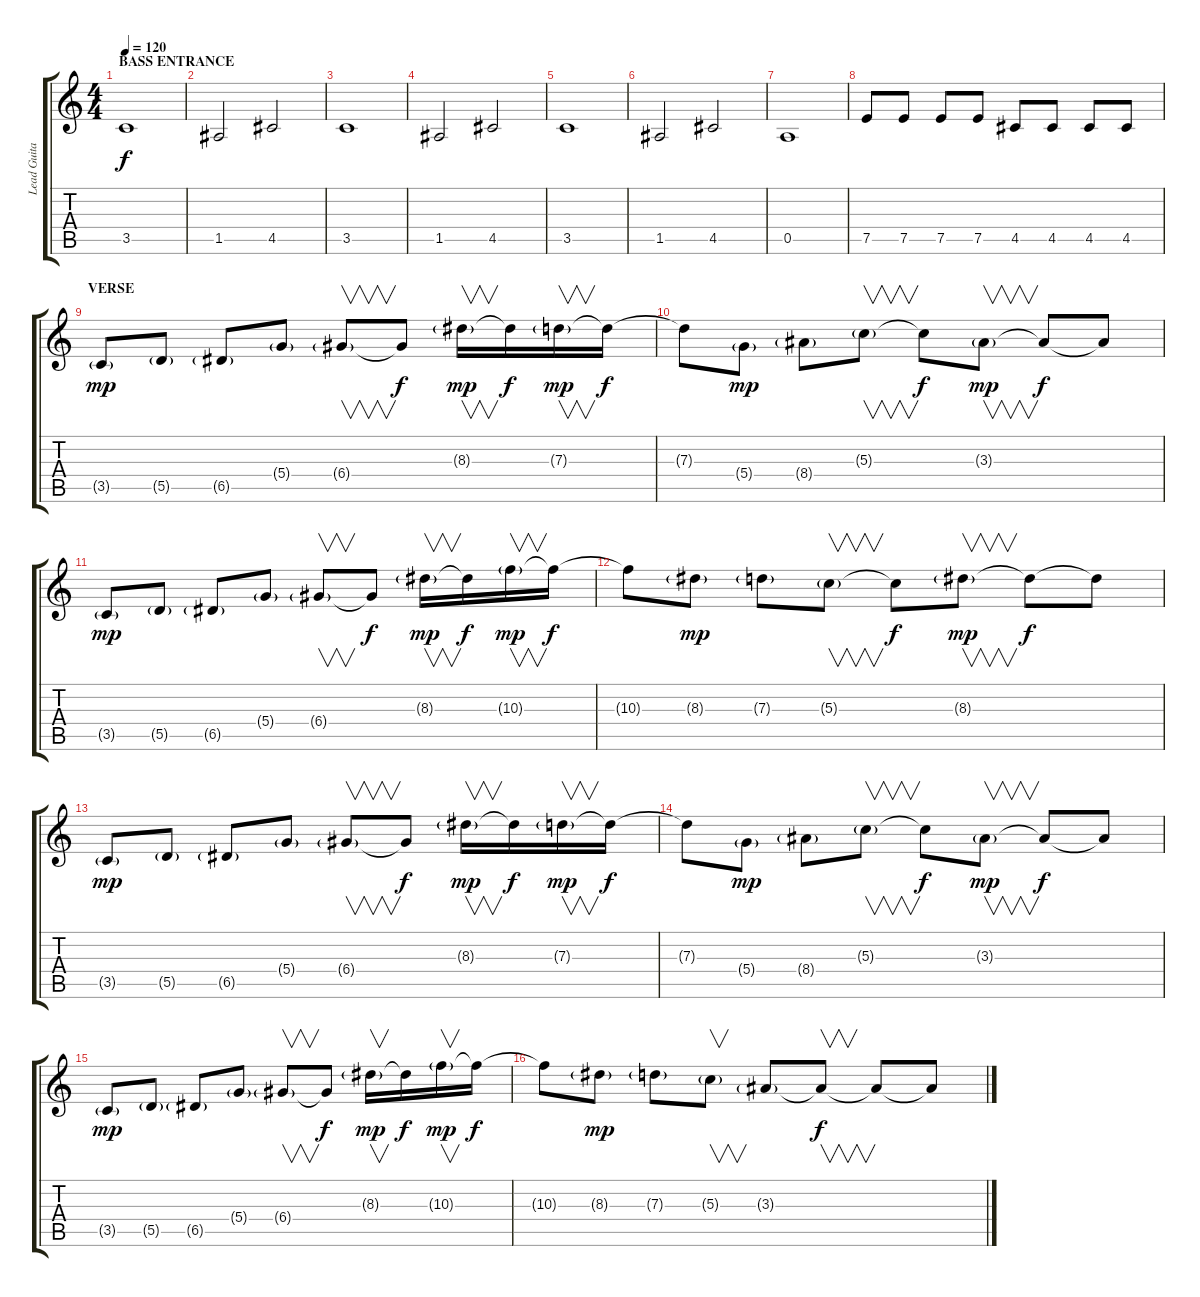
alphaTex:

\track ("Lead Guitar" "Lead Guita") {instrument overdrivenguitar}
\staff {score tabs}
\tuning (E4 B3 G3 D3 A2 D2) {hide}
\ts (4 4)
\section ("" "BASS ENTRANCE")
\tempo 120
\clef g2
\ks c
3.5.1{dy f volume 9 balance 0 instrument tremolostrings} |
1.5.2 4.5.2 |
3.5.1 |
1.5.2 4.5.2 |
3.5.1 |
1.5.2 4.5.2 |
0.5.1 |
7.5.8 7.5.8 7.5.8 7.5.8 4.5.8 4.5.8 4.5.8 4.5.8 |
\section ("" "VERSE")
3.5{g}.8{dy mp volume 13 instrument electricguitarjazz} 5.5{g}.8 6.5{g}.8 5.4{g}.8 6.4{g}.8{v} 6.4{t}.8{dy f} 8.3{g}.16{v dy mp} 8.3{t}.16{dy f} 7.3{g}.16{v dy mp} 7.3{t}.16{dy f} |
7.3{t}.8 5.4{g}.8{dy mp} 8.4{g}.8 5.3{g}.8{v} 5.3{t}.8{dy f} 3.3{g}.8{v dy mp} 3.3{t}.8{dy f} 3.3{t}.8 |
3.5{g}.8{dy mp} 5.5{g}.8 6.5{g}.8 5.4{g}.8 6.4{g}.8{v} 6.4{t}.8{dy f} 8.3{g}.16{v dy mp} 8.3{t}.16{dy f} 10.3{g}.16{v dy mp} 10.3{t}.16{dy f} |
10.3{t}.8 8.3{g}.8{dy mp} 7.3{g}.8 5.3{g}.8{v} 5.3{t}.8{dy f} 8.3{g}.8{v dy mp} 8.3{t}.8{dy f} 8.3{t}.8 |
3.5{g}.8{dy mp volume 13 instrument electricguitarjazz} 5.5{g}.8 6.5{g}.8 5.4{g}.8 6.4{g}.8{v} 6.4{t}.8{dy f} 8.3{g}.16{v dy mp} 8.3{t}.16{dy f} 7.3{g}.16{v dy mp} 7.3{t}.16{dy f} |
7.3{t}.8 5.4{g}.8{dy mp} 8.4{g}.8 5.3{g}.8{v} 5.3{t}.8{dy f} 3.3{g}.8{v dy mp} 3.3{t}.8{dy f} 3.3{t}.8 |
3.5{g}.8{dy mp} 5.5{g}.8 6.5{g}.8 5.4{g}.8 6.4{g}.8{v} 6.4{t}.8{dy f} 8.3{g}.16{v dy mp} 8.3{t}.16{dy f} 10.3{g}.16{v dy mp} 10.3{t}.16{dy f} |
10.3{t}.8 8.3{g}.8{dy mp} 7.3{g}.8 5.3{g}.8{v} 3.3{g}.8 3.3{t}.8{v dy f} 3.3{t}.8 3.3{t}.8
